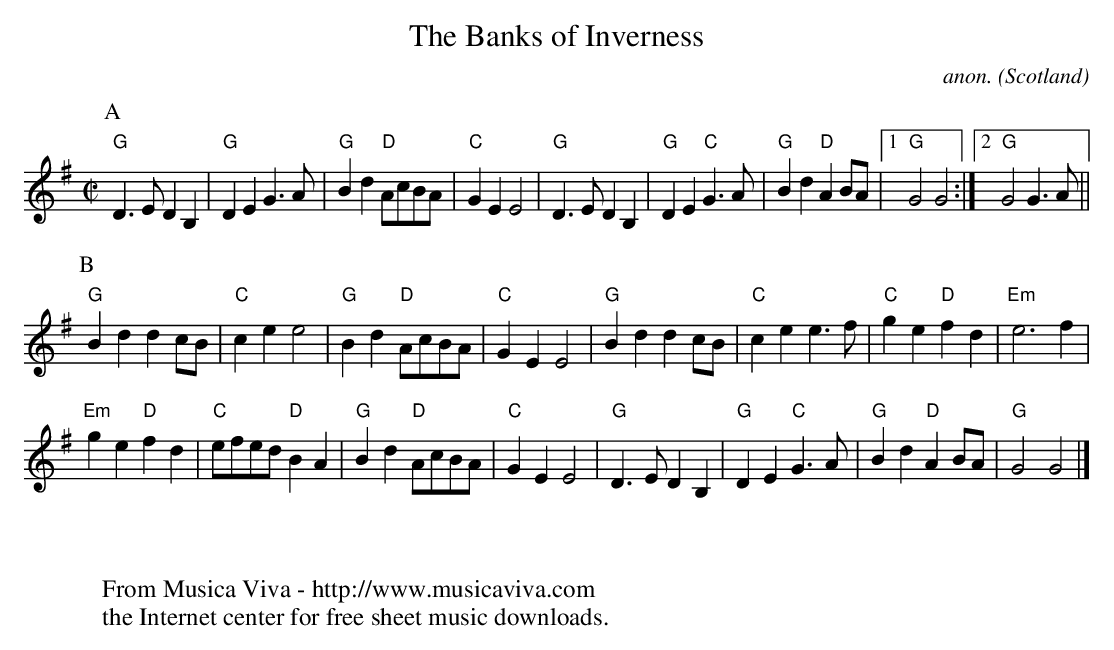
X:1
T:The Banks of Inverness
C:anon.
O:Scotland
M:C|
L:1/4
K:G
P:A
"G"D>EDB,|"G"DEG>A|"G"Bd"D"A/c/B/A/|"C"GEE2|\
"G"D>EDB,|"G"DE"C"G>A|"G"Bd"D"AB/A/|1"G"G2G2:|2"G"G2G>A||
P:B
"G"Bddc/B/|"C"cee2|"G"Bd"D"A/c/B/A/|"C"GEE2|\
"G"Bddc/B/|"C"cee>f|"C"ge"D"fd|"Em"e3f|
"Em"ge"D"fd|"C"e/f/e/d/"D"BA|"G"Bd"D"A/c/B/A/|"C"GEE2|\
"G"D>EDB,|"G"DE"C"G>A|"G"Bd"D"AB/A/|"G"G2G2|]
W:
W:
W:  From Musica Viva - http://www.musicaviva.com
W:  the Internet center for free sheet music downloads.
